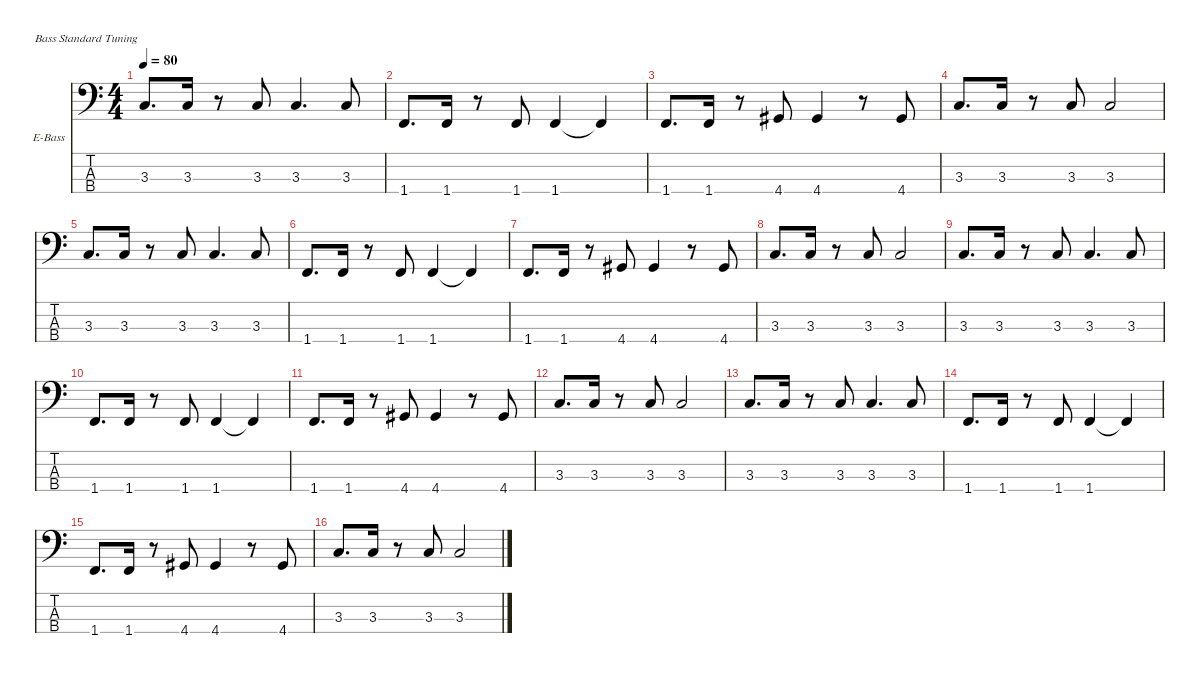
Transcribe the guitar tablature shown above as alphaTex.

\hideDynamics
\bracketExtendMode nobrackets
\firstSystemTrackNameOrientation horizontal
\otherSystemsTrackNameOrientation horizontal
\track ("Bass" "E-Bass") {instrument electricbassfinger}
\staff {score tabs}
\tuning (G2 D2 A1 E1)
\ts (4 4)
\tempo 80
\clef f4
\ks c
3.3.8{d dy f beam Up} 3.3.16{beam Up} r.8{beam Up} 3.3.8{beam Up} 3.3.4{d beam Up} 3.3.8{beam Up} |
1.4.8{d beam Up} 1.4.16{beam Up} r.8{beam Up} 1.4.8{beam Up} 1.4.4{beam Up} 1.4{t}.4{beam Up} |
1.4.8{d beam Up} 1.4.16{beam Up} r.8{beam Up} 4.4{acc #}.8{beam Up} 4.4{acc #}.4{beam Up} r.8{beam Up} 4.4{acc #}.8{beam Up} |
3.3.8{d beam Up} 3.3.16{beam Up} r.8{beam Up} 3.3.8{beam Up} 3.3.2{beam Up} |
3.3.8{d beam Up} 3.3.16{beam Up} r.8{beam Up} 3.3.8{beam Up} 3.3.4{d beam Up} 3.3.8{beam Up} |
1.4.8{d beam Up} 1.4.16{beam Up} r.8{beam Up} 1.4.8{beam Up} 1.4.4{beam Up} 1.4{t}.4{beam Up} |
1.4.8{d beam Up} 1.4.16{beam Up} r.8{beam Up} 4.4{acc #}.8{beam Up} 4.4{acc #}.4{beam Up} r.8{beam Up} 4.4{acc #}.8{beam Up} |
3.3.8{d beam Up} 3.3.16{beam Up} r.8{beam Up} 3.3.8{beam Up} 3.3.2{beam Up} |
3.3.8{d beam Up} 3.3.16{beam Up} r.8{beam Up} 3.3.8{beam Up} 3.3.4{d beam Up} 3.3.8{beam Up} |
1.4.8{d beam Up} 1.4.16{beam Up} r.8{beam Up} 1.4.8{beam Up} 1.4.4{beam Up} 1.4{t}.4{beam Up} |
1.4.8{d beam Up} 1.4.16{beam Up} r.8{beam Up} 4.4{acc #}.8{beam Up} 4.4{acc #}.4{beam Up} r.8{beam Up} 4.4{acc #}.8{beam Up} |
3.3.8{d beam Up} 3.3.16{beam Up} r.8{beam Up} 3.3.8{beam Up} 3.3.2{beam Up} |
3.3.8{d beam Up} 3.3.16{beam Up} r.8{beam Up} 3.3.8{beam Up} 3.3.4{d beam Up} 3.3.8{beam Up} |
1.4.8{d beam Up} 1.4.16{beam Up} r.8{beam Up} 1.4.8{beam Up} 1.4.4{beam Up} 1.4{t}.4{beam Up} |
1.4.8{d beam Up} 1.4.16{beam Up} r.8{beam Up} 4.4{acc #}.8{beam Up} 4.4{acc #}.4{beam Up} r.8{beam Up} 4.4{acc #}.8{beam Up} |
3.3.8{d beam Up} 3.3.16{beam Up} r.8{beam Up} 3.3.8{beam Up} 3.3.2{beam Up}
